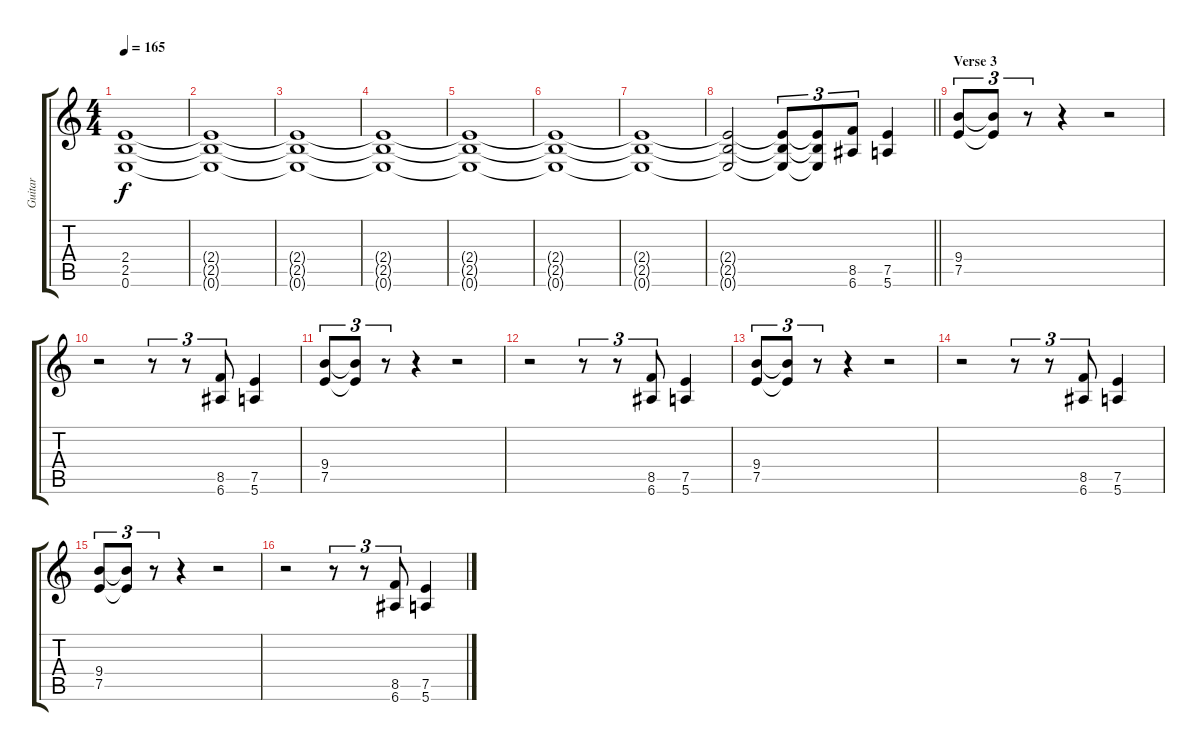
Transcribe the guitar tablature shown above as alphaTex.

\track ("Guitar" "Guitar") {instrument distortionguitar}
\staff {score tabs}
\tuning (E4 B3 G3 D3 A2 E2) {hide}
\ts (4 4)
\tempo 165
\clef g2
\ks c
(2.4 2.5 0.6).1{dy f} |
(2.4{t} 2.5{t} 0.6{t}).1 |
(2.4{t} 2.5{t} 0.6{t}).1 |
(2.4{t} 2.5{t} 0.6{t}).1 |
(2.4{t} 2.5{t} 0.6{t}).1 |
(2.4{t} 2.5{t} 0.6{t}).1 |
(2.4{t} 2.5{t} 0.6{t}).1 |
\barLineRight lightlight
(2.4{t} 2.5{t} 0.6{t}).2 (2.4{t} 2.5{t} 0.6{t}).8{tu (3 2)} (2.4{t} 2.5{t} 0.6{t}).8{tu (3 2)} (8.5 6.6).8{tu (3 2)} (7.5 5.6).4 |
\section ("" "Verse 3")
(9.4 7.5).8{tu (3 2)} (9.4{t} 7.5{t}).8{tu (3 2)} r.8{tu (3 2)} r.4 r.2 |
r.2 r.8{tu (3 2)} r.8{tu (3 2)} (8.5 6.6).8{tu (3 2)} (7.5 5.6).4 |
(9.4 7.5).8{tu (3 2)} (9.4{t} 7.5{t}).8{tu (3 2)} r.8{tu (3 2)} r.4 r.2 |
r.2 r.8{tu (3 2)} r.8{tu (3 2)} (8.5 6.6).8{tu (3 2)} (7.5 5.6).4 |
(9.4 7.5).8{tu (3 2)} (9.4{t} 7.5{t}).8{tu (3 2)} r.8{tu (3 2)} r.4 r.2 |
r.2 r.8{tu (3 2)} r.8{tu (3 2)} (8.5 6.6).8{tu (3 2)} (7.5 5.6).4 |
(9.4 7.5).8{tu (3 2)} (9.4{t} 7.5{t}).8{tu (3 2)} r.8{tu (3 2)} r.4 r.2 |
r.2 r.8{tu (3 2)} r.8{tu (3 2)} (8.5 6.6).8{tu (3 2)} (7.5 5.6).4
